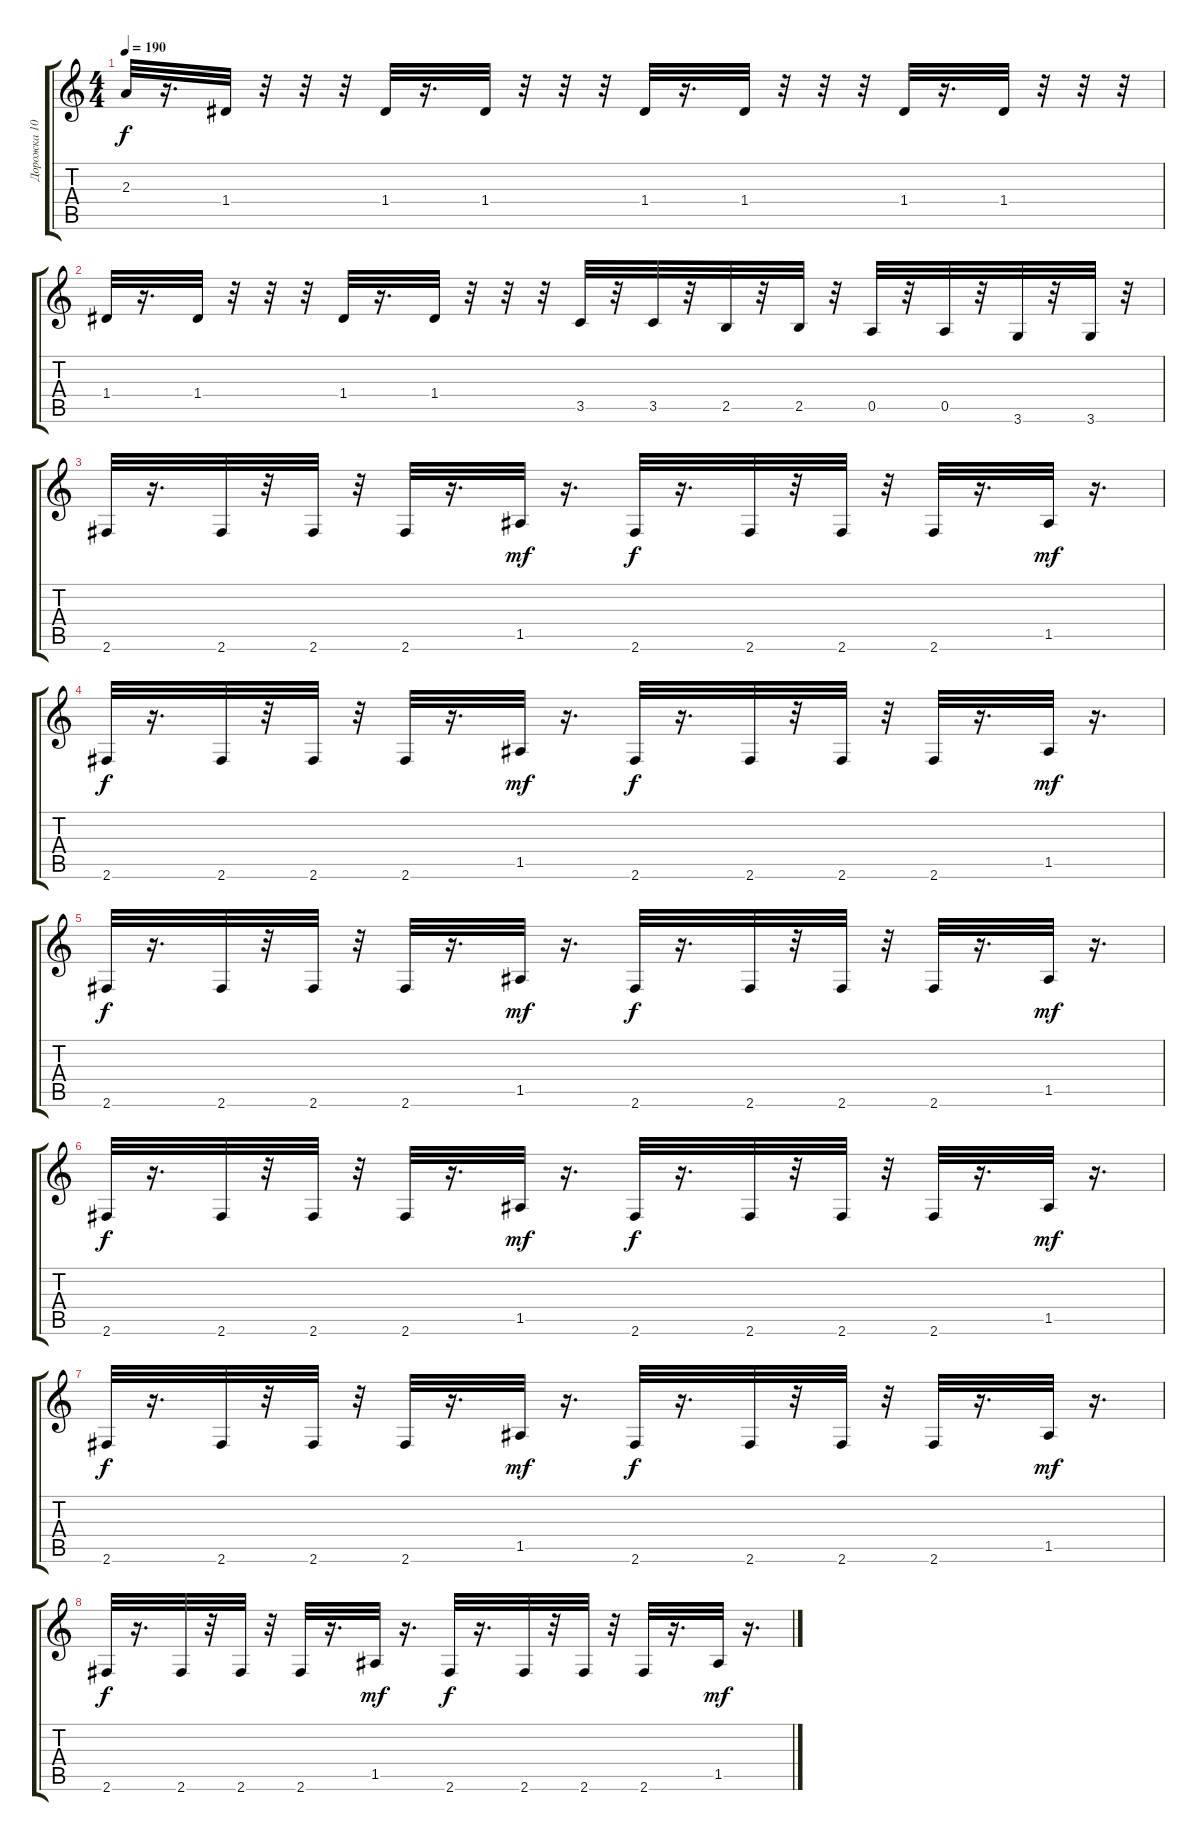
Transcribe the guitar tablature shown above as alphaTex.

\track ("Дорожка 10" "Дорожка 10") {instrument acousticguitarsteel}
\staff {score tabs}
\tuning (E4 B3 G3 D3 A2 E2) {hide}
\ts (4 4)
\tempo 190
\clef g2
\ks c
2.3.32{dy f} r.16{d} 1.4.32 r.32 r.32 r.32 1.4.32 r.16{d} 1.4.32 r.32 r.32 r.32 1.4.32 r.16{d} 1.4.32 r.32 r.32 r.32 1.4.32 r.16{d} 1.4.32 r.32 r.32 r.32 |
1.4.32 r.16{d} 1.4.32 r.32 r.32 r.32 1.4.32 r.16{d} 1.4.32 r.32 r.32 r.32 3.5.32 r.32 3.5.32 r.32 2.5.32 r.32 2.5.32 r.32 0.5.32 r.32 0.5.32 r.32 3.6.32 r.32 3.6.32 r.32 |
2.6.32 r.16{d} 2.6.32 r.32 2.6.32 r.32 2.6.32 r.16{d} 1.5.32{dy mf} r.16{d} 2.6.32{dy f} r.16{d} 2.6.32 r.32 2.6.32 r.32 2.6.32 r.16{d} 1.5.32{dy mf} r.16{d} |
2.6.32{dy f} r.16{d} 2.6.32 r.32 2.6.32 r.32 2.6.32 r.16{d} 1.5.32{dy mf} r.16{d} 2.6.32{dy f} r.16{d} 2.6.32 r.32 2.6.32 r.32 2.6.32 r.16{d} 1.5.32{dy mf} r.16{d} |
2.6.32{dy f} r.16{d} 2.6.32 r.32 2.6.32 r.32 2.6.32 r.16{d} 1.5.32{dy mf} r.16{d} 2.6.32{dy f} r.16{d} 2.6.32 r.32 2.6.32 r.32 2.6.32 r.16{d} 1.5.32{dy mf} r.16{d} |
2.6.32{dy f} r.16{d} 2.6.32 r.32 2.6.32 r.32 2.6.32 r.16{d} 1.5.32{dy mf} r.16{d} 2.6.32{dy f} r.16{d} 2.6.32 r.32 2.6.32 r.32 2.6.32 r.16{d} 1.5.32{dy mf} r.16{d} |
2.6.32{dy f} r.16{d} 2.6.32 r.32 2.6.32 r.32 2.6.32 r.16{d} 1.5.32{dy mf} r.16{d} 2.6.32{dy f} r.16{d} 2.6.32 r.32 2.6.32 r.32 2.6.32 r.16{d} 1.5.32{dy mf} r.16{d} |
2.6.32{dy f} r.16{d} 2.6.32 r.32 2.6.32 r.32 2.6.32 r.16{d} 1.5.32{dy mf} r.16{d} 2.6.32{dy f} r.16{d} 2.6.32 r.32 2.6.32 r.32 2.6.32 r.16{d} 1.5.32{dy mf} r.16{d}
